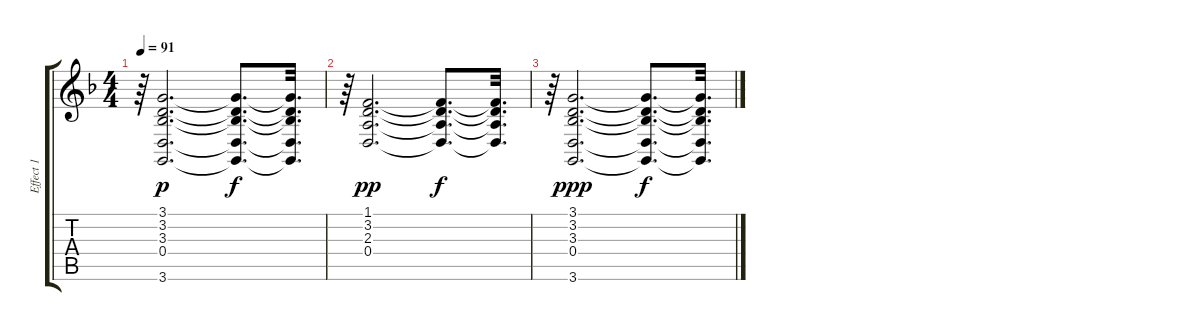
\track ("Effect 1" "Effect 1") {instrument stringensemble2}
\staff {score tabs}
\tuning (E4 B3 G3 D3 A2 E2) {hide}
\ts (4 4)
\tempo 91
\clef g2
\ks dminor
r.64{dy f} (3.1 3.2 3.3 0.4 3.6).2{d dy p} (3.1{t} 3.2{t} 3.3{t} 0.4{t} 3.6{t}).8{d dy f} (3.1{t} 3.2{t} 3.3{t} 0.4{t} 3.6{t}).32{d} |
r.64 (1.1 3.2 2.3 0.4).2{d dy pp} (1.1{t} 3.2{t} 2.3{t} 0.4{t}).8{d dy f} (1.1{t} 3.2{t} 2.3{t} 0.4{t}).32{d} |
r.64 (3.1 3.2 3.3 0.4 3.6).2{d dy ppp} (3.1{t} 3.2{t} 3.3{t} 0.4{t} 3.6{t}).8{d dy f} (3.1{t} 3.2{t} 3.3{t} 0.4{t} 3.6{t}).32{d}
